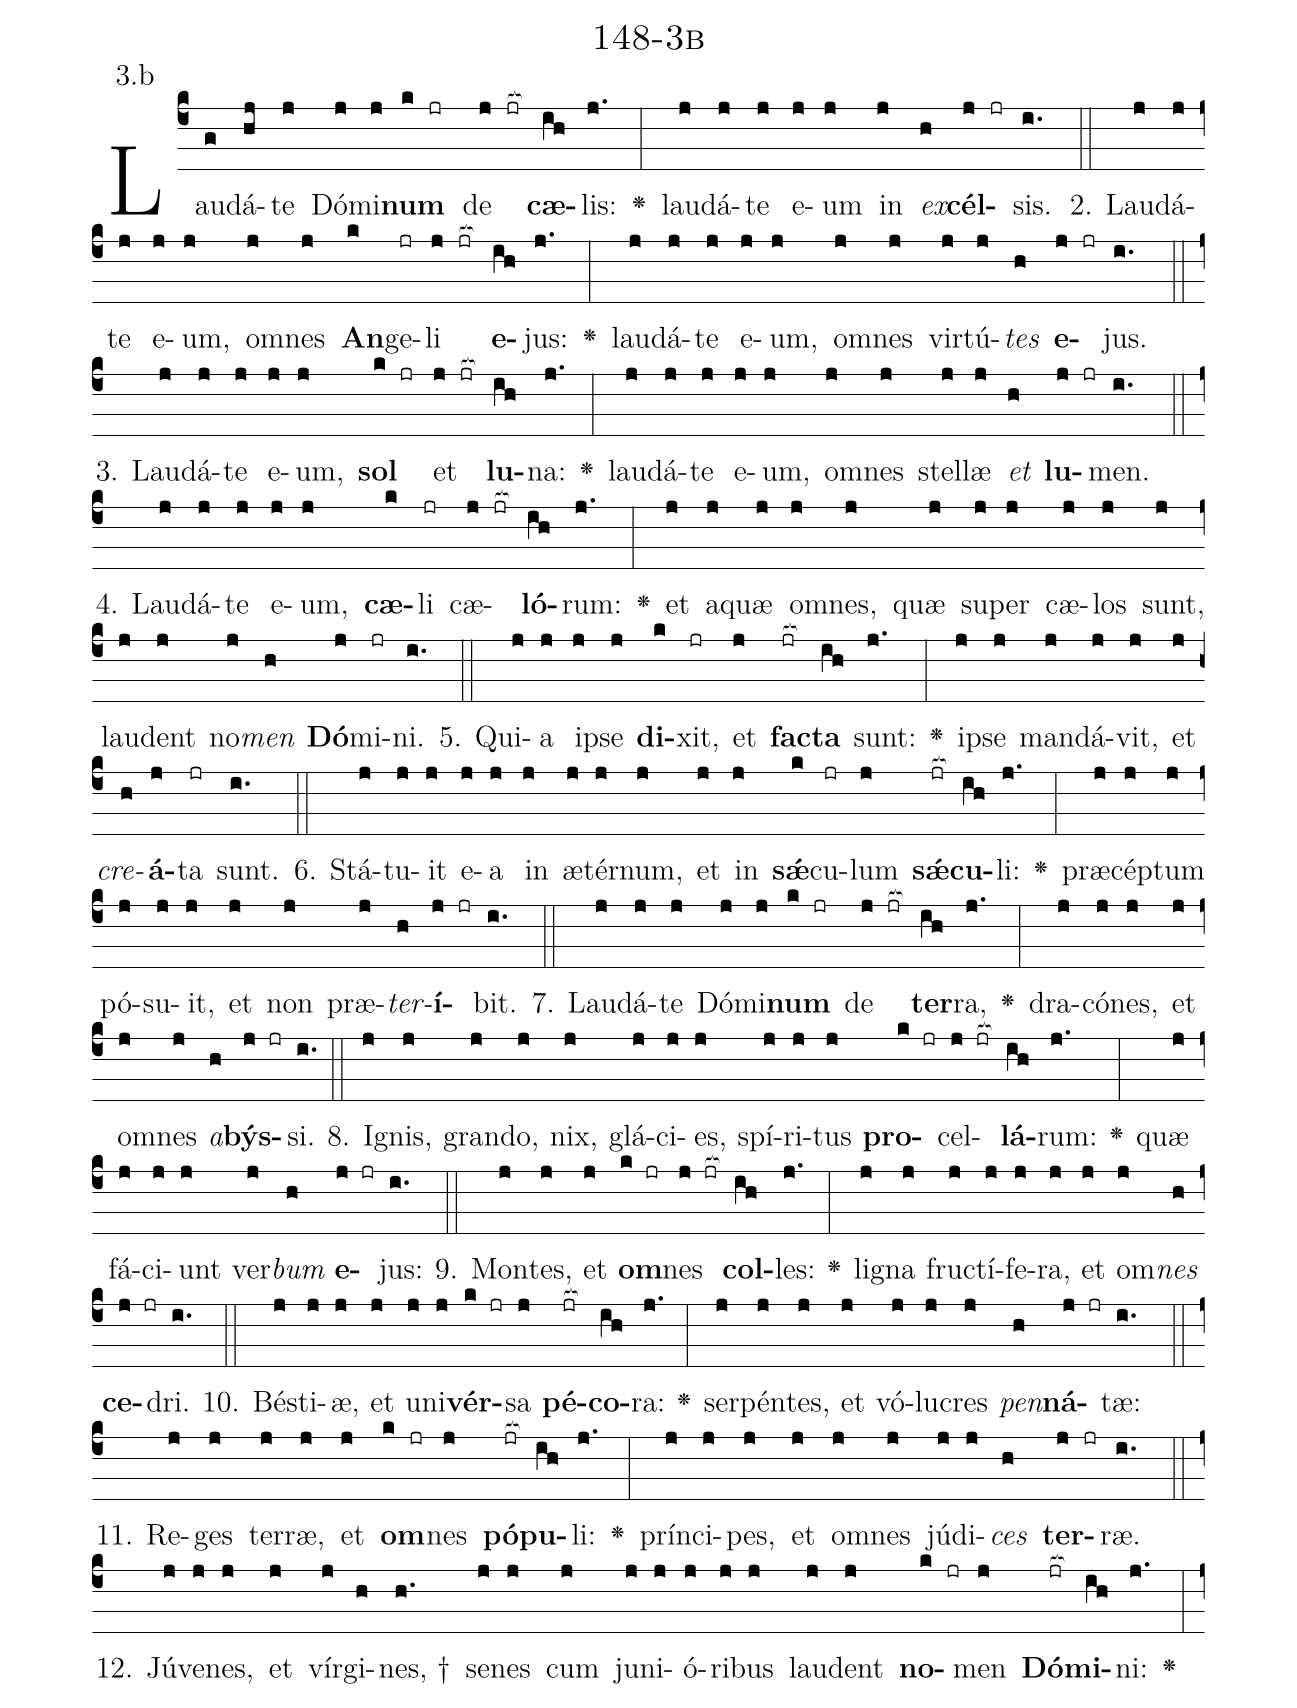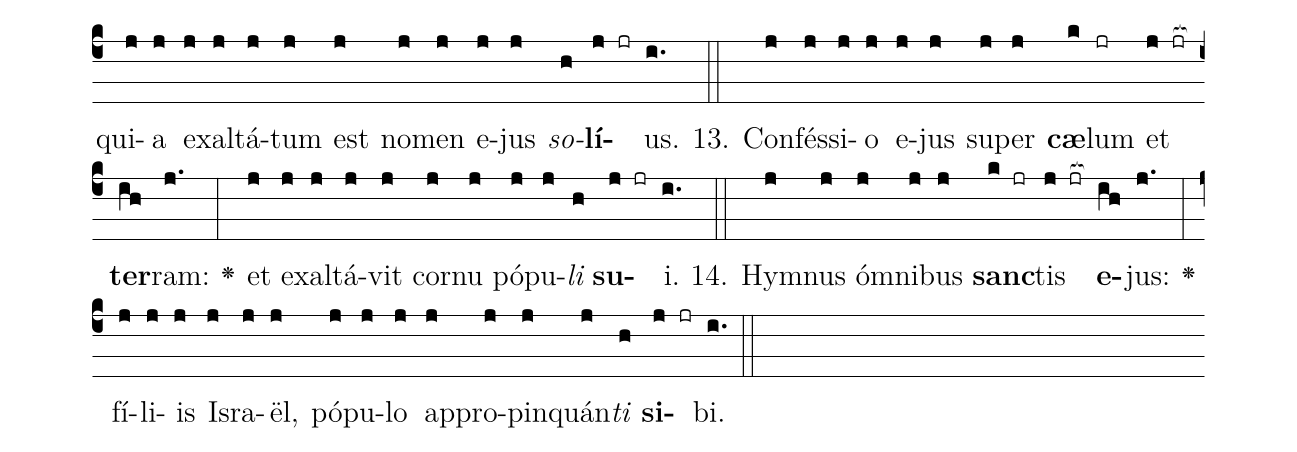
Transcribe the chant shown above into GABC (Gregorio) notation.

name: 148-3b;
annotation: 3.b;
%%
(c4)Lau(g)dá(hj)te(j) Dó(j)mi(j)<b>num</b>(k jr) de(j jr[ocb:1{]) <b>cæ</b>(ih[ocb:0}])lis:(j.) <v>\greheightstar</v>(:) lau(j)dá(j)te(j) e(j)um(j) in(j) <i>ex</i>(h)<b>cél</b>(j jr)sis.(i.) (::)
2. Lau(j)dá(j)te(j) e(j)um,(j) om(j)nes(j) <b>An</b>(k)ge(jr)li(j jr[ocb:1{]) <b>e</b>(ih[ocb:0}])jus:(j.) <v>\greheightstar</v>(:) lau(j)dá(j)te(j) e(j)um,(j) om(j)nes(j) vir(j)tú(j)<i>tes</i>(h) <b>e</b>(j jr)jus.(i.) (::)
3. Lau(j)dá(j)te(j) e(j)um,(j) <b>sol</b>(k jr) et(j jr[ocb:1{]) <b>lu</b>(ih[ocb:0}])na:(j.) <v>\greheightstar</v>(:) lau(j)dá(j)te(j) e(j)um,(j) om(j)nes(j) stel(j)læ(j) <i>et</i>(h) <b>lu</b>(j jr)men.(i.) (::)
4. Lau(j)dá(j)te(j) e(j)um,(j) <b>cæ</b>(k)li(jr) cæ(j jr[ocb:1{])<b>ló</b>(ih[ocb:0}])rum:(j.) <v>\greheightstar</v>(:) et(j) a(j)quæ(j) om(j)nes,(j) quæ(j) su(j)per(j) cæ(j)los(j) sunt,(j) lau(j)dent(j) no(j)<i>men</i>(h) <b>Dó</b>(j)mi(jr)ni.(i.) (::)
5. Qui(j)a(j) ip(j)se(j) <b>di</b>(k)xit,(jr) et(j) <b>fac</b>(jr[ocb:1{])<b>ta</b>(ih[ocb:0}]) sunt:(j.) <v>\greheightstar</v>(:) ip(j)se(j) man(j)dá(j)vit,(j) et(j) <i>cre</i>(h)<b>á</b>(j)ta(jr) sunt.(i.) (::)
6. Stá(j)tu(j)it(j) e(j)a(j) in(j) æ(j)tér(j)num,(j) et(j) in(j) <b>sǽ</b>(k)cu(jr)lum(j) <b>sǽ</b>(jr[ocb:1{])<b>cu</b>(ih[ocb:0}])li:(j.) <v>\greheightstar</v>(:) præ(j)cép(j)tum(j) pó(j)su(j)it,(j) et(j) non(j) præ(j)<i>ter</i>(h)<b>í</b>(j jr)bit.(i.) (::)
7. Lau(j)dá(j)te(j) Dó(j)mi(j)<b>num</b>(k jr) de(j jr[ocb:1{]) <b>ter</b>(ih[ocb:0}])ra,(j.) <v>\greheightstar</v>(:) dra(j)có(j)nes,(j) et(j) om(j)nes(j) <i>a</i>(h)<b>býs</b>(j jr)si.(i.) (::)
8. I(j)gnis,(j) gran(j)do,(j) nix,(j) glá(j)ci(j)es,(j) spí(j)ri(j)tus(j) <b>pro</b>(k jr)cel(j jr[ocb:1{])<b>lá</b>(ih[ocb:0}])rum:(j.) <v>\greheightstar</v>(:) quæ(j) fá(j)ci(j)unt(j) ver(j)<i>bum</i>(h) <b>e</b>(j jr)jus:(i.) (::)
9. Mon(j)tes,(j) et(j) <b>om</b>(k jr)nes(j jr[ocb:1{]) <b>col</b>(ih[ocb:0}])les:(j.) <v>\greheightstar</v>(:) li(j)gna(j) fruc(j)tí(j)fe(j)ra,(j) et(j) om(j)<i>nes</i>(h) <b>ce</b>(j jr)dri.(i.) (::)
10. Bés(j)ti(j)æ,(j) et(j) u(j)ni(j)<b>vér</b>(k jr)sa(j) <b>pé</b>(jr[ocb:1{])<b>co</b>(ih[ocb:0}])ra:(j.) <v>\greheightstar</v>(:) ser(j)pén(j)tes,(j) et(j) vó(j)lu(j)cres(j) <i>pen</i>(h)<b>ná</b>(j jr)tæ:(i.) (::)
11. Re(j)ges(j) ter(j)ræ,(j) et(j) <b>om</b>(k jr)nes(j) <b>pó</b>(jr[ocb:1{])<b>pu</b>(ih[ocb:0}])li:(j.) <v>\greheightstar</v>(:) prín(j)ci(j)pes,(j) et(j) om(j)nes(j) jú(j)di(j)<i>ces</i>(h) <b>ter</b>(j jr)ræ.(i.) (::)
12. Jú(j)ve(j)nes,(j) et(j) vír(j)gi(h)nes, †(h.) se(j)nes(j) cum(j) ju(j)ni(j)ó(j)ri(j)bus(j) lau(j)dent(j) <b>no</b>(k jr)men(j) <b>Dó</b>(jr[ocb:1{])<b>mi</b>(ih[ocb:0}])ni:(j.) <v>\greheightstar</v>(:) qui(j)a(j) ex(j)al(j)tá(j)tum(j) est(j) no(j)men(j) e(j)jus(j) <i>so</i>(h)<b>lí</b>(j jr)us.(i.) (::)
13. Con(j)fés(j)si(j)o(j) e(j)jus(j) su(j)per(j) <b>cæ</b>(k)lum(jr) et(j jr[ocb:1{]) <b>ter</b>(ih[ocb:0}])ram:(j.) <v>\greheightstar</v>(:) et(j) ex(j)al(j)tá(j)vit(j) cor(j)nu(j) pó(j)pu(j)<i>li</i>(h) <b>su</b>(j jr)i.(i.) (::)
14. Hym(j)nus(j) óm(j)ni(j)bus(j) <b>sanc</b>(k jr)tis(j jr[ocb:1{]) <b>e</b>(ih[ocb:0}])jus:(j.) <v>\greheightstar</v>(:) fí(j)li(j)is(j) Is(j)ra(j)ël,(j) pó(j)pu(j)lo(j) ap(j)pro(j)pin(j)quán(j)<i>ti</i>(h) <b>si</b>(j jr)bi.(i.) (::)
